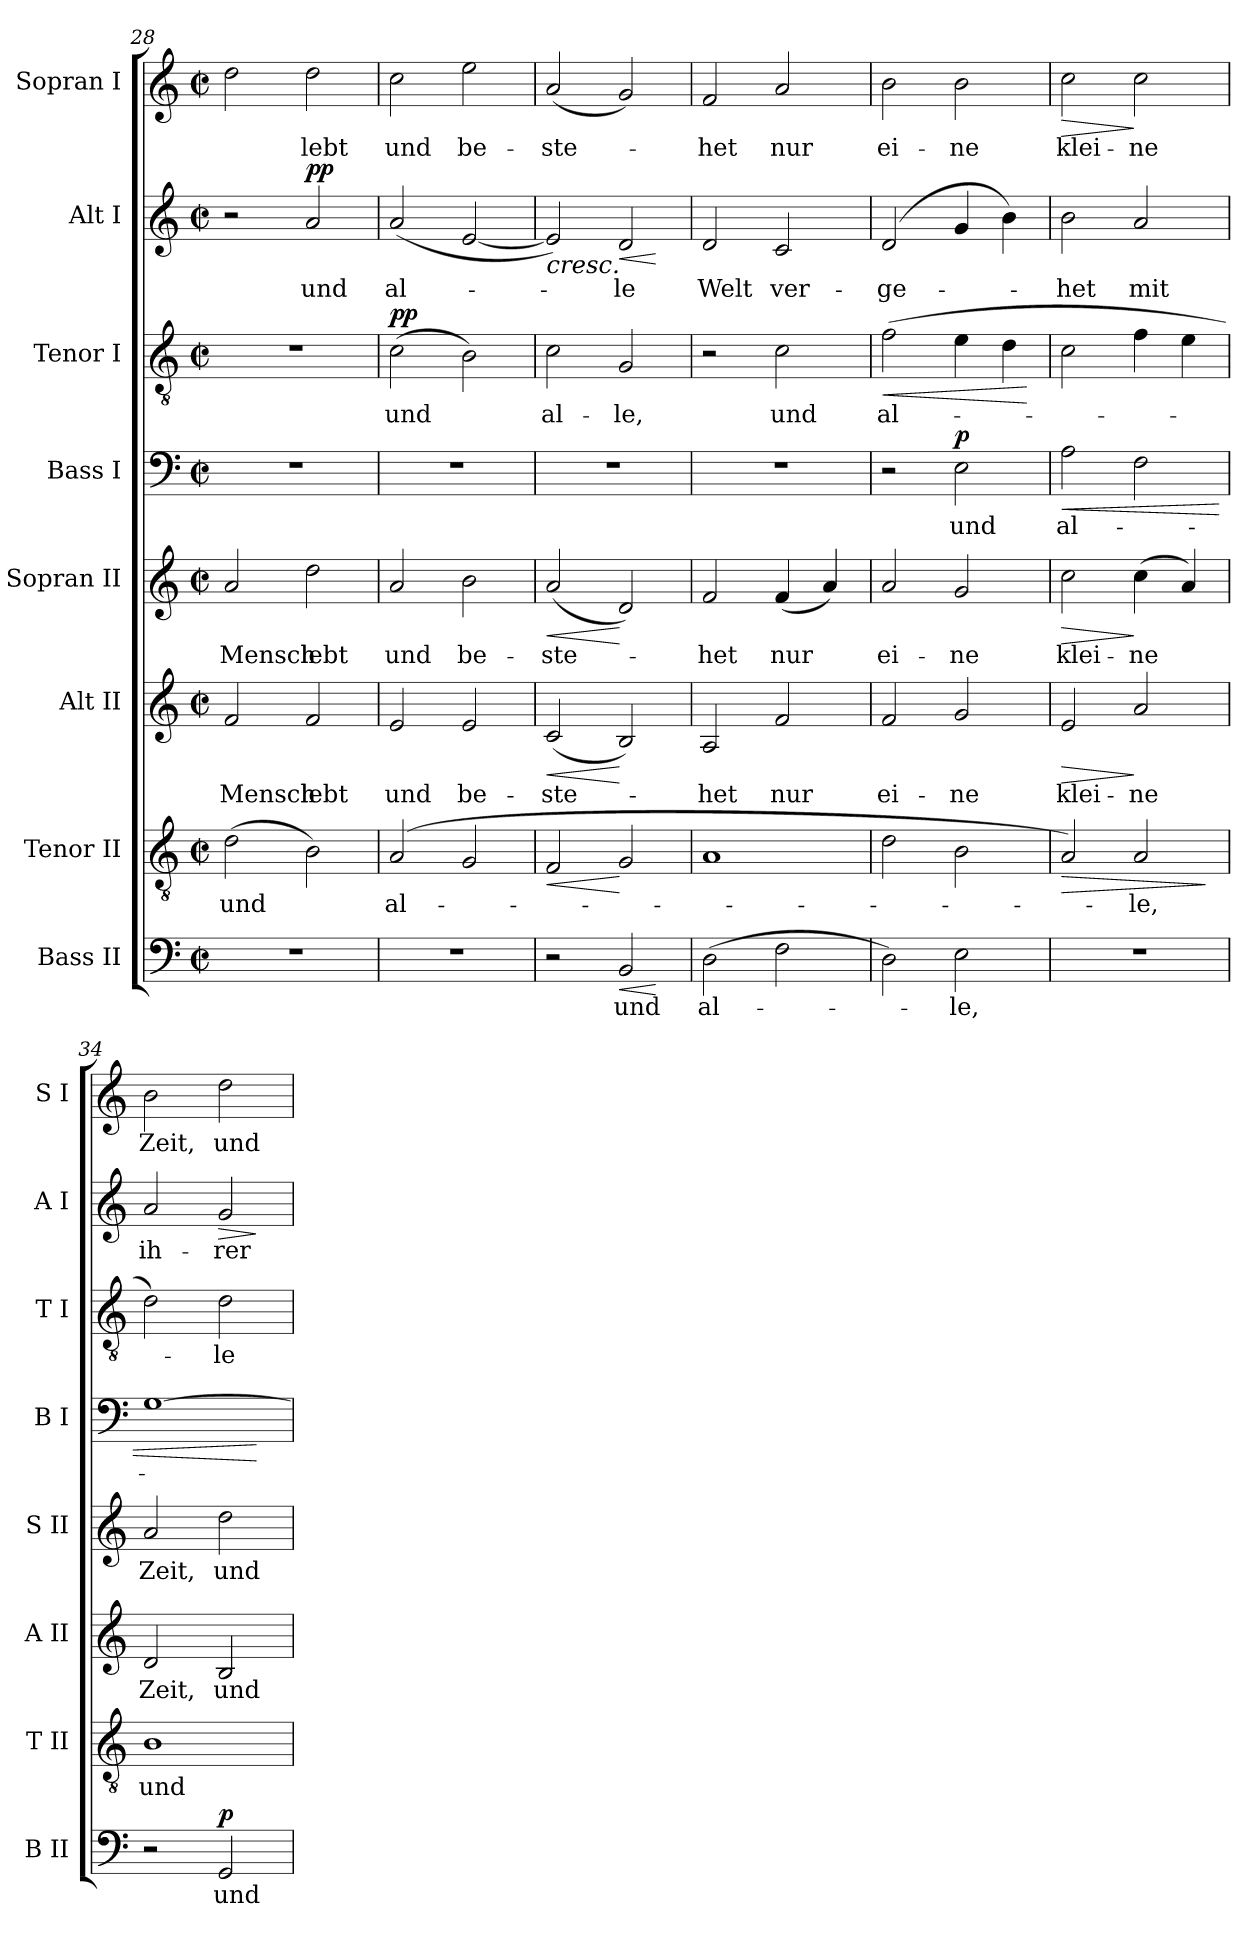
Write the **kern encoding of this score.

**kern	**text	**dynam	**kern	**text	**dynam	**kern	**text	**dynam	**kern	**text	**dynam	**kern	**text	**dynam	**kern	**text	**dynam	**kern	**text	**dynam	**kern	**text	**dynam
*part8	*part8	*part8	*part7	*part7	*part7	*part6	*part6	*part6	*part5	*part5	*part5	*part4	*part4	*part4	*part3	*part3	*part3	*part2	*part2	*part2	*part1	*part1	*part1
*staff8	*staff8	*staff8	*staff7	*staff7	*staff7	*staff6	*staff6	*staff6	*staff5	*staff5	*staff5	*staff4	*staff4	*staff4	*staff3	*staff3	*staff3	*staff2	*staff2	*staff2	*staff1	*staff1	*staff1
*I"Bass II	*	*	*I"Tenor II	*	*	*I"Alt II	*	*	*I"Sopran II	*	*	*I"Bass I	*	*	*I"Tenor I	*	*	*I"Alt I	*	*	*I"Sopran I	*	*
*I'B II	*	*	*I'T II	*	*	*I'A II	*	*	*I'S II	*	*	*I'B I	*	*	*I'T I	*	*	*I'A I	*	*	*I'S I	*	*
*clefF4	*	*	*clefGv2	*	*	*clefG2	*	*	*clefG2	*	*	*clefF4	*	*	*clefGv2	*	*	*clefG2	*	*	*clefG2	*	*
*k[]	*	*	*k[]	*	*	*k[]	*	*	*k[]	*	*	*k[]	*	*	*k[]	*	*	*k[]	*	*	*k[]	*	*
*a:	*	*	*a:	*	*	*a:	*	*	*a:	*	*	*a:	*	*	*a:	*	*	*a:	*	*	*a:	*	*
*M2/2	*	*	*M2/2	*	*	*M2/2	*	*	*M2/2	*	*	*M2/2	*	*	*M2/2	*	*	*M2/2	*	*	*M2/2	*	*
*met(c|)	*	*	*met(c|)	*	*	*met(c|)	*	*	*met(c|)	*	*	*met(c|)	*	*	*met(c|)	*	*	*met(c|)	*	*	*met(c|)	*	*
=28	=28	=28	=28	=28	=28	=28	=28	=28	=28	=28	=28	=28	=28	=28	=28	=28	=28	=28	=28	=28	=28	=28	=28
1r	.	.	(2d\	und	.	2f/	Mensch	.	2a/	Mensch	.	1r	.	.	1r	.	.	2r	.	.	2dd\	.	.
!	!	!	!	!	!	!	!	!	!	!	!	!	!	!	!	!	!	!	!	!LO:DY:a	!	!	!
.	.	.	2B\)	.	.	2f/	lebt	.	2dd\	lebt	.	.	.	.	.	.	.	2a/	und	pp	2dd\	lebt	.
!!LO:PB:g=z
=29	=29	=29	=29	=29	=29	=29	=29	=29	=29	=29	=29	=29	=29	=29	=29	=29	=29	=29	=29	=29	=29	=29	=29
!	!	!	!	!	!	!	!	!	!	!	!	!	!	!	!	!	!LO:DY:a	!	!	!	!	!	!
1r	.	.	(2A/	al-	.	2e/	und	.	2a/	und	.	1r	.	.	(2c\	und	pp	(2a/	al-	.	2cc\	und	.
.	.	.	2G/	.	.	2e/	be-	.	2b\	be-	.	.	.	.	2B\)	.	.	[2e/	.	.	2ee\	be-	.
=30	=30	=30	=30	=30	=30	=30	=30	=30	=30	=30	=30	=30	=30	=30	=30	=30	=30	=30	=30	=30	=30	=30	=30
!	!	!	!	!	!LO:HP:b	!	!	!LO:HP:b	!	!	!LO:HP:b	!	!	!	!	!	!	!	!	!LO:HP:b	!	!	!
2r	.	.	2F/	.	<	(2c/	-ste-	<	(2a/	-ste-	<	1r	.	.	2c\	al-	.	2e/])	.	<	(2a/	-ste-	.
!	!	!LO:HP:b	!	!	!	!	!	!	!	!	!	!	!	!	!	!	!	!	!	!LO:HP:b	!	!	!
2BB/	und	<	2G/	.	[	2B/)	.	[	2d/)	.	[	.	.	.	2G/	-le,	.	2d/	-le	<	2g/)	.	.
.	.	[	.	.	.	.	.	.	.	.	.	.	.	.	.	.	.	.	.	[ [	.	.	.
=31	=31	=31	=31	=31	=31	=31	=31	=31	=31	=31	=31	=31	=31	=31	=31	=31	=31	=31	=31	=31	=31	=31	=31
(2D\	al-	.	1A	.	.	2A/	-het	.	2f/	-het	.	1r	.	.	2r	.	.	2d/	Welt	.	2f/	-het	.
2F\	.	.	.	.	.	2f/	nur	.	(4f/	nur	.	.	.	.	2c\	und	.	2c/	ver-	.	2a/	nur	.
.	.	.	.	.	.	.	.	.	4a/)	.	.	.	.	.	.	.	.	.	.	.	.	.	.
=32	=32	=32	=32	=32	=32	=32	=32	=32	=32	=32	=32	=32	=32	=32	=32	=32	=32	=32	=32	=32	=32	=32	=32
!	!	!	!	!	!	!	!	!	!	!	!	!	!	!	!	!	!LO:HP:b	!	!	!	!	!	!
2D\)	.	.	2d\	.	.	2f/	ei-	.	2a/	ei-	.	2r	.	.	(2f\	al-	<	(2d/	-ge-	.	2b\	ei-	.
!	!	!	!	!	!	!	!	!	!	!	!	!	!	!LO:DY:a	!	!	!	!	!	!	!	!	!
2E\	-le,	.	2B\	.	.	2g/	-ne	.	2g/	-ne	.	2E\	und	p	4e\	.	.	4g/	.	.	2b\	-ne	.
.	.	.	.	.	.	.	.	.	.	.	.	.	.	.	4d\	.	.	4b\)	.	.	.	.	.
.	.	.	.	.	.	.	.	.	.	.	.	.	.	.	.	.	[	.	.	.	.	.	.
=33	=33	=33	=33	=33	=33	=33	=33	=33	=33	=33	=33	=33	=33	=33	=33	=33	=33	=33	=33	=33	=33	=33	=33
!	!	!	!	!	!LO:HP:b	!	!	!LO:HP:b	!	!	!LO:HP:b	!	!	!LO:HP:b	!	!	!	!	!	!	!	!	!LO:HP:b
1r	.	.	2A/)	.	>	2e/	klei-	>	2cc\	klei-	>	2A\	al-	<	2c\	.	.	2b\	-het	.	2cc\	klei-	>
.	.	.	2A/	-le,	.	2a/	-ne	]	(4cc\	-ne	]	2F\	.	.	4f\	.	.	2a/	mit	.	2cc\	-ne	]
.	.	.	.	.	.	.	.	.	4a/)	.	.	.	.	.	4e\	.	.	.	.	.	.	.	.
.	.	.	.	.	]	.	.	.	.	.	.	.	.	.	.	.	.	.	.	.	.	.	.
=34	=34	=34	=34	=34	=34	=34	=34	=34	=34	=34	=34	=34	=34	=34	=34	=34	=34	=34	=34	=34	=34	=34	=34
2r	.	.	1B	und	.	2d/	Zeit,	.	2a/	Zeit,	.	[1G	.	.	2d\)	.	.	2a/	ih-	.	2b\	Zeit,	.
!	!	!LO:DY:a	!	!	!	!	!	!	!	!	!	!	!	!	!	!	!	!	!	!LO:HP:b	!	!	!
2GG/	und	p	.	.	.	2B/	und	.	2dd\	und	.	.	.	.	2d\	-le	.	2g/	-rer	>	2dd\	und	.
.	.	.	.	.	.	.	.	.	.	.	.	.	.	[	.	.	.	.	.	]	.	.	.
=	=	=	=	=	=	=	=	=	=	=	=	=	=	=	=	=	=	=	=	=	=	=	=
*-	*-	*-	*-	*-	*-	*-	*-	*-	*-	*-	*-	*-	*-	*-	*-	*-	*-	*-	*-	*-	*-	*-	*-
